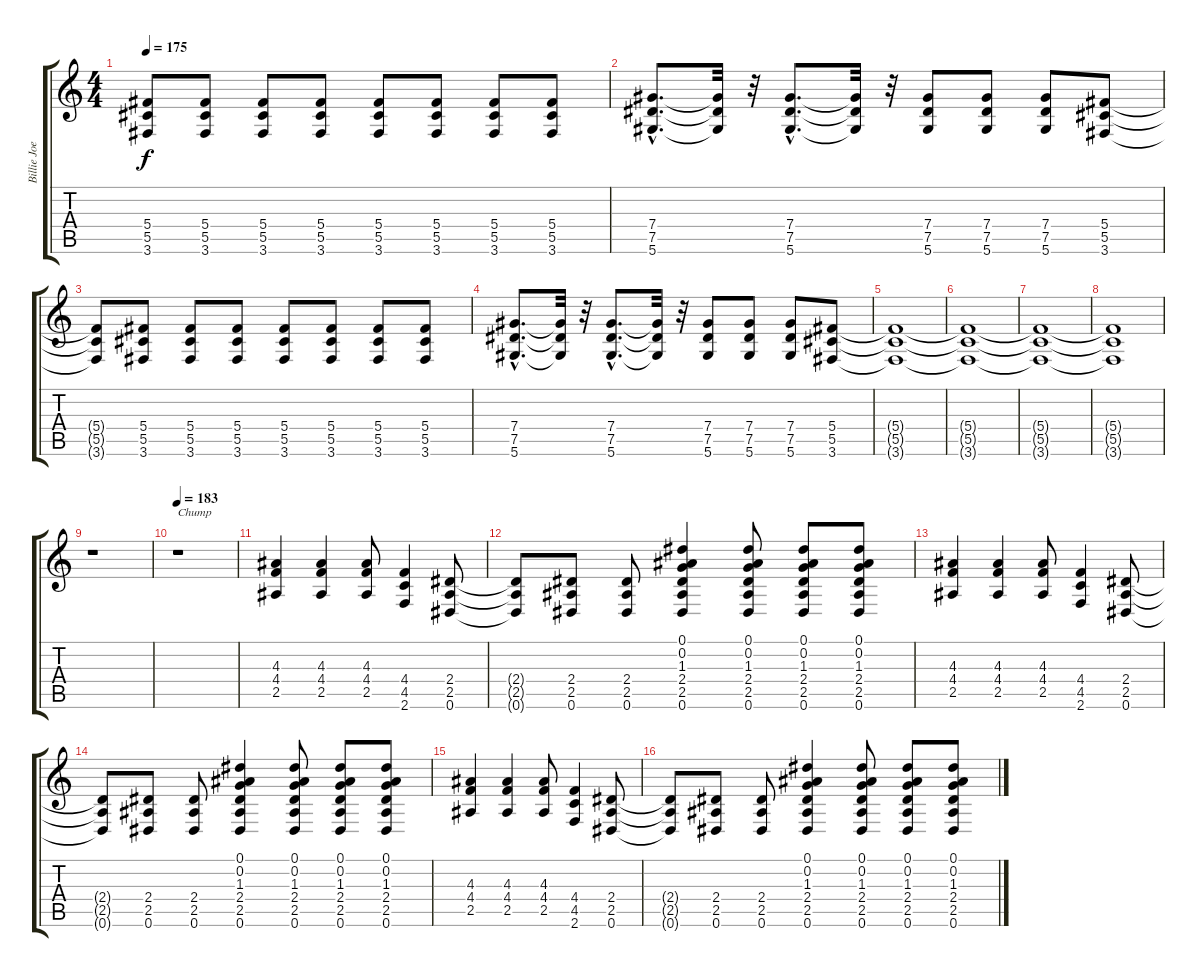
\track ("Billie Joe Guitar" "Billie Joe") {instrument distortionguitar}
\staff {score tabs}
\tuning (Eb4 Bb3 Gb3 Db3 Ab2 Eb2) {hide}
\ts (4 4)
\tempo 175
\clef g2
\ks c
(5.4{t} 5.5{t} 3.6{t}).8{dy f} (5.4 5.5 3.6).8 (5.4 5.5 3.6).8 (5.4 5.5 3.6).8 (5.4 5.5 3.6).8 (5.4 5.5 3.6).8 (5.4 5.5 3.6).8 (5.4 5.5 3.6).8 |
(7.4{hac} 7.5{hac} 5.6{hac}).8{d} (7.4{t} 7.5{t} 5.6{t}).32 r.32 (7.4{hac} 7.5{hac} 5.6{hac}).8{d} (7.4{t} 7.5{t} 5.6{t}).32 r.32 (7.4 7.5 5.6).8 (7.4 7.5 5.6).8 (7.4 7.5 5.6).8 (5.4 5.5 3.6).8 |
(5.4{t} 5.5{t} 3.6{t}).8 (5.4 5.5 3.6).8 (5.4 5.5 3.6).8 (5.4 5.5 3.6).8 (5.4 5.5 3.6).8 (5.4 5.5 3.6).8 (5.4 5.5 3.6).8 (5.4 5.5 3.6).8 |
(7.4{hac} 7.5{hac} 5.6{hac}).8{d} (7.4{t} 7.5{t} 5.6{t}).32 r.32 (7.4{hac} 7.5{hac} 5.6{hac}).8{d} (7.4{t} 7.5{t} 5.6{t}).32 r.32 (7.4 7.5 5.6).8 (7.4 7.5 5.6).8 (7.4 7.5 5.6).8 (5.4 5.5 3.6).8 |
(5.4{t} 5.5{t} 3.6{t}).1 |
(5.4{t} 5.5{t} 3.6{t}).1{volume 0} |
(5.4{t} 5.5{t} 3.6{t}).1 |
(5.4{t} 5.5{t} 3.6{t}).1 |
r.1 |
\tempo 183
r.1{txt "Chump" volume 11} |
(4.3 4.4 2.5).4 (4.3 4.4 2.5).4 (4.3 4.4 2.5).8 (4.4 4.5 2.6).4 (2.4 2.5 0.6).8 |
(2.4{t} 2.5{t} 0.6{t}).8 (2.4 2.5 0.6).8 (2.4 2.5 0.6).8 (0.1 0.2 1.3 2.4 2.5 0.6).4 (0.1 0.2 1.3 2.4 2.5 0.6).8 (0.1 0.2 1.3 2.4 2.5 0.6).8 (0.1 0.2 1.3 2.4 2.5 0.6).8 |
(4.3 4.4 2.5).4 (4.3 4.4 2.5).4 (4.3 4.4 2.5).8 (4.4 4.5 2.6).4 (2.4 2.5 0.6).8 |
(2.4{t} 2.5{t} 0.6{t}).8 (2.4 2.5 0.6).8 (2.4 2.5 0.6).8 (0.1 0.2 1.3 2.4 2.5 0.6).4 (0.1 0.2 1.3 2.4 2.5 0.6).8 (0.1 0.2 1.3 2.4 2.5 0.6).8 (0.1 0.2 1.3 2.4 2.5 0.6).8 |
(4.3 4.4 2.5).4 (4.3 4.4 2.5).4 (4.3 4.4 2.5).8 (4.4 4.5 2.6).4 (2.4 2.5 0.6).8 |
(2.4{t} 2.5{t} 0.6{t}).8 (2.4 2.5 0.6).8 (2.4 2.5 0.6).8 (0.1 0.2 1.3 2.4 2.5 0.6).4 (0.1 0.2 1.3 2.4 2.5 0.6).8 (0.1 0.2 1.3 2.4 2.5 0.6).8 (0.1 0.2 1.3 2.4 2.5 0.6).8
